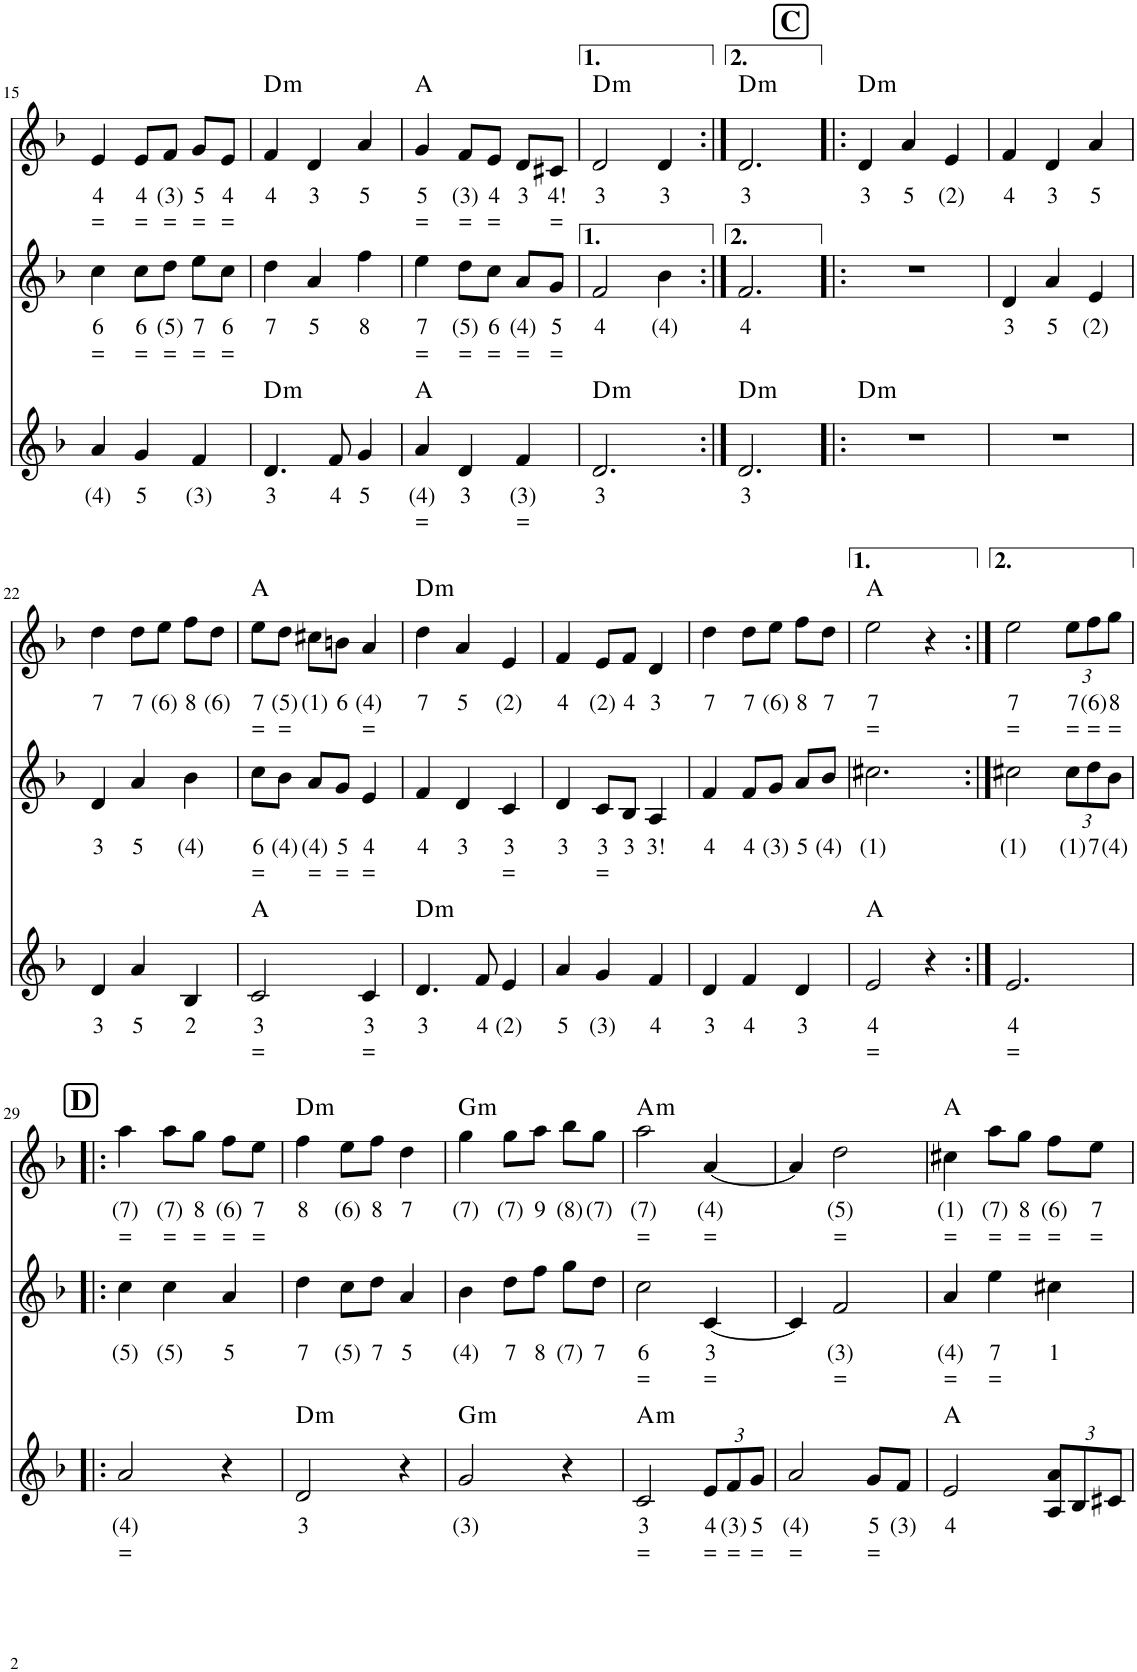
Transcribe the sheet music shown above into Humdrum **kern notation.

**kern	**text	**text	**kern	**text	**text	**kern	**text	**text	**harte
*part3	*part3	*part3	*part2	*part2	*part2	*part1	*part1	*part1	*part1
*staff3	*staff3	*staff3	*staff2	*staff2	*staff2	*staff1	*staff1	*staff1	*
*I"Stem	*	*	*I"Stem	*	*	*I"Stem	*	*	*
!!LO:PB:g=z
*clefG2	*	*	*clefG2	*	*	*clefG2	*	*	*
*k[b-]	*	*	*k[b-]	*	*	*k[b-]	*	*	*
*M3/4	*	*	*M3/4	*	*	*M3/4	*	*	*
=15	=15	=15	=15	=15	=15	=15	=15	=15	=15
!	!LO:LY:b	!	!	!LO:LY:b	!LO:LY:b	!	!LO:LY:b	!LO:LY:b	!
4a/	(4)	.	4cc\	6	=	4e/	4	=	.
!	!LO:LY:b	!	!	!LO:LY:b	!LO:LY:b	!	!LO:LY:b	!LO:LY:b	!
4g/	5	.	8cc\L	6	=	8e/L	4	=	.
!	!	!	!	!LO:LY:b	!LO:LY:b	!	!LO:LY:b	!LO:LY:b	!
.	.	.	8dd\J	(5)	=	8f/J	(3)	=	.
!	!LO:LY:b	!	!	!LO:LY:b	!LO:LY:b	!	!LO:LY:b	!LO:LY:b	!
4f/	(3)	.	8ee\L	7	=	8g/L	5	=	.
!	!	!	!	!LO:LY:b	!LO:LY:b	!	!LO:LY:b	!LO:LY:b	!
.	.	.	8cc\J	6	=	8e/J	4	=	.
=16	=16	=16	=16	=16	=16	=16	=16	=16	=16
!	!LO:LY:b	!	!	!LO:LY:b	!	!	!LO:LY:b	!	!LO:H:kt=m
4.d/	3	.	4dd\	7	.	4f/	4	.	D:min
!	!	!	!	!LO:LY:b	!	!	!LO:LY:b	!	!
.	.	.	4a/	5	.	4d/	3	.	.
!	!LO:LY:b	!	!	!	!	!	!	!	!
8f/	4	.	.	.	.	.	.	.	.
!	!LO:LY:b	!	!	!LO:LY:b	!	!	!LO:LY:b	!	!
4g/	5	.	4ff\	8	.	4a/	5	.	.
=17	=17	=17	=17	=17	=17	=17	=17	=17	=17
!	!LO:LY:b	!LO:LY:b	!	!LO:LY:b	!LO:LY:b	!	!LO:LY:b	!LO:LY:b	!LO:H:kt=N.C.
4a/	(4)	=	4ee\	7	=	4g/	5	=	N
!	!LO:LY:b	!	!	!LO:LY:b	!LO:LY:b	!	!LO:LY:b	!LO:LY:b	!
4d/	3	.	8dd\L	(5)	=	8f/L	(3)	=	.
!	!	!	!	!LO:LY:b	!LO:LY:b	!	!LO:LY:b	!LO:LY:b	!
.	.	.	8cc\J	6	=	8e/J	4	=	.
!	!LO:LY:b	!LO:LY:b	!	!LO:LY:b	!LO:LY:b	!	!LO:LY:b	!	!
4f/	(3)	=	8a/L	(4)	=	8d/L	3	.	.
!	!	!	!	!LO:LY:b	!LO:LY:b	!	!LO:LY:b	!LO:LY:b	!
.	.	.	8g/J	5	=	8c#X/J	4!	=	.
=18	=18	=18	=18	=18	=18	=18	=18	=18	=18
!	!LO:LY:b	!	!	!LO:LY:b	!	!	!LO:LY:b	!	!LO:H:kt=m
2.d/	3	.	2f/	4	.	2d/	3	.	D:min
!	!	!	!	!LO:LY:b	!	!	!LO:LY:b	!	!
.	.	.	4b-\	(4)	.	4d/	3	.	.
=19:|!	=19:|!	=19:|!	=19:|!	=19:|!	=19:|!	=19:|!	=19:|!	=19:|!	=19:|!
!	!LO:LY:b	!	!	!LO:LY:b	!	!	!LO:LY:b	!	!LO:H:kt=m
2.d/	3	.	2.f/	4	.	2.d/	3	.	D:min
!!LO:REH:place=s1:a:B:cj:fs=14:t=C
=20!|:	=20!|:	=20!|:	=20!|:	=20!|:	=20!|:	=20!|:	=20!|:	=20!|:	=20!|:
!	!	!	!	!	!	!	!LO:LY:b	!	!LO:H:kt=m
2.r	.	.	2.r	.	.	4d/	3	.	D:min
!	!	!	!	!	!	!	!LO:LY:b	!	!
.	.	.	.	.	.	4a/	5	.	.
!	!	!	!	!	!	!	!LO:LY:b	!	!
.	.	.	.	.	.	4e/	(2)	.	.
=21	=21	=21	=21	=21	=21	=21	=21	=21	=21
!	!	!	!	!LO:LY:b	!	!	!LO:LY:b	!	!
2.r	.	.	4d/	3	.	4f/	4	.	.
!	!	!	!	!LO:LY:b	!	!	!LO:LY:b	!	!
.	.	.	4a/	5	.	4d/	3	.	.
!	!	!	!	!LO:LY:b	!	!	!LO:LY:b	!	!
.	.	.	4e/	(2)	.	4a/	5	.	.
!!LO:LB:g=z
=22	=22	=22	=22	=22	=22	=22	=22	=22	=22
!	!LO:LY:b	!	!	!LO:LY:b	!	!	!LO:LY:b	!	!
4d/	3	.	4d/	3	.	4dd\	7	.	.
!	!LO:LY:b	!	!	!LO:LY:b	!	!	!LO:LY:b	!	!
4a/	5	.	4a/	5	.	8dd\L	7	.	.
!	!	!	!	!	!	!	!LO:LY:b	!	!
.	.	.	.	.	.	8ee\J	(6)	.	.
!	!LO:LY:b	!	!	!LO:LY:b	!	!	!LO:LY:b	!	!
4B-/	2	.	4b-\	(4)	.	8ff\L	8	.	.
!	!	!	!	!	!	!	!LO:LY:b	!	!
.	.	.	.	.	.	8dd\J	(6)	.	.
=23	=23	=23	=23	=23	=23	=23	=23	=23	=23
!	!LO:LY:b	!LO:LY:b	!	!LO:LY:b	!LO:LY:b	!	!LO:LY:b	!LO:LY:b	!LO:H:kt=N.C.
2c/	3	=	8cc\L	6	=	8ee\L	7	=	N
!	!	!	!	!LO:LY:b	!	!	!LO:LY:b	!LO:LY:b	!
.	.	.	8b-\J	(4)	.	8dd\J	(5)	=	.
!	!	!	!	!LO:LY:b	!LO:LY:b	!	!LO:LY:b	!	!
.	.	.	8a/L	(4)	=	8cc#X\L	(1)	.	.
!	!	!	!	!LO:LY:b	!LO:LY:b	!	!LO:LY:b	!	!
.	.	.	8g/J	5	=	8bn\J	6	.	.
!	!LO:LY:b	!LO:LY:b	!	!LO:LY:b	!LO:LY:b	!	!LO:LY:b	!LO:LY:b	!
4c/	3	=	4e/	4	=	4a/	(4)	=	.
=24	=24	=24	=24	=24	=24	=24	=24	=24	=24
!	!LO:LY:b	!	!	!LO:LY:b	!	!	!LO:LY:b	!	!LO:H:kt=m
4.d/	3	.	4f/	4	.	4dd\	7	.	D:min
!	!	!	!	!LO:LY:b	!	!	!LO:LY:b	!	!
.	.	.	4d/	3	.	4a/	5	.	.
!	!LO:LY:b	!	!	!	!	!	!	!	!
8f/	4	.	.	.	.	.	.	.	.
!	!LO:LY:b	!	!	!LO:LY:b	!LO:LY:b	!	!LO:LY:b	!	!
4e/	(2)	.	4c/	3	=	4e/	(2)	.	.
=25	=25	=25	=25	=25	=25	=25	=25	=25	=25
!	!LO:LY:b	!	!	!LO:LY:b	!	!	!LO:LY:b	!	!
4a/	5	.	4d/	3	.	4f/	4	.	.
!	!LO:LY:b	!	!	!LO:LY:b	!LO:LY:b	!	!LO:LY:b	!	!
4g/	(3)	.	8c/L	3	=	8e/L	(2)	.	.
!	!	!	!	!LO:LY:b	!	!	!LO:LY:b	!	!
.	.	.	8B-/J	3	.	8f/J	4	.	.
!	!LO:LY:b	!	!	!LO:LY:b	!	!	!LO:LY:b	!	!
4f/	4	.	4A/	3!	.	4d/	3	.	.
=26	=26	=26	=26	=26	=26	=26	=26	=26	=26
!	!LO:LY:b	!	!	!LO:LY:b	!	!	!LO:LY:b	!	!
4d/	3	.	4f/	4	.	4dd\	7	.	.
!	!LO:LY:b	!	!	!LO:LY:b	!	!	!LO:LY:b	!	!
4f/	4	.	8f/L	4	.	8dd\L	7	.	.
!	!	!	!	!LO:LY:b	!	!	!LO:LY:b	!	!
.	.	.	8g/J	(3)	.	8ee\J	(6)	.	.
!	!LO:LY:b	!	!	!LO:LY:b	!	!	!LO:LY:b	!	!
4d/	3	.	8a/L	5	.	8ff\L	8	.	.
!	!	!	!	!LO:LY:b	!	!	!LO:LY:b	!	!
.	.	.	8b-/J	(4)	.	8dd\J	7	.	.
=27	=27	=27	=27	=27	=27	=27	=27	=27	=27
!	!LO:LY:b	!LO:LY:b	!	!LO:LY:b	!	!	!LO:LY:b	!LO:LY:b	!LO:H:kt=N.C.
2e/	4	=	2.cc#X\	(1)	.	2ee\	7	=	N
4r	.	.	.	.	.	4r	.	.	.
=28:|!	=28:|!	=28:|!	=28:|!	=28:|!	=28:|!	=28:|!	=28:|!	=28:|!	=28:|!
!	!LO:LY:b	!LO:LY:b	!	!LO:LY:b	!	!	!LO:LY:b	!LO:LY:b	!
2.e/	4	=	2cc#X\	(1)	.	2ee\	7	=	.
*	*	*	*Xbrackettup	*	*	*	*	*	*
!	!	!	!	!LO:LY:b	!	!	!	!	!
*	*	*	*	*	*	*Xbrackettup	*	*	*
!	!	!	!	!	!	!	!LO:LY:b	!LO:LY:b	!
.	.	.	12cc#\L	(1)	.	12ee\L	7	=	.
!	!	!	!	!LO:LY:b	!	!	!LO:LY:b	!LO:LY:b	!
.	.	.	12dd\	7	.	12ff\	(6)	=	.
!	!	!	!	!LO:LY:b	!	!	!LO:LY:b	!LO:LY:b	!
.	.	.	12b-\J	(4)	.	12gg\J	8	=	.
!!LO:LB:g=z
!!LO:REH:place=s1:a:B:cj:fs=14:t=D
=29!|:	=29!|:	=29!|:	=29!|:	=29!|:	=29!|:	=29!|:	=29!|:	=29!|:	=29!|:
!	!LO:LY:b	!LO:LY:b	!	!LO:LY:b	!	!	!LO:LY:b	!LO:LY:b	!
2a/	(4)	=	4cc\	(5)	.	4aa\	(7)	=	.
!	!	!	!	!LO:LY:b	!	!	!LO:LY:b	!LO:LY:b	!
.	.	.	4cc\	(5)	.	8aa\L	(7)	=	.
!	!	!	!	!	!	!	!LO:LY:b	!LO:LY:b	!
.	.	.	.	.	.	8gg\J	8	=	.
!	!	!	!	!LO:LY:b	!	!	!LO:LY:b	!LO:LY:b	!
4r	.	.	4a/	5	.	8ff\L	(6)	=	.
!	!	!	!	!	!	!	!LO:LY:b	!LO:LY:b	!
.	.	.	.	.	.	8ee\J	7	=	.
=30	=30	=30	=30	=30	=30	=30	=30	=30	=30
!	!LO:LY:b	!	!	!LO:LY:b	!	!	!LO:LY:b	!	!LO:H:kt=m
2d/	3	.	4dd\	7	.	4ff\	8	.	D:min
!	!	!	!	!LO:LY:b	!	!	!LO:LY:b	!	!
.	.	.	8cc\L	(5)	.	8ee\L	(6)	.	.
!	!	!	!	!LO:LY:b	!	!	!LO:LY:b	!	!
.	.	.	8dd\J	7	.	8ff\J	8	.	.
!	!	!	!	!LO:LY:b	!	!	!LO:LY:b	!	!
4r	.	.	4a/	5	.	4dd\	7	.	.
=31	=31	=31	=31	=31	=31	=31	=31	=31	=31
!	!LO:LY:b	!	!	!LO:LY:b	!	!	!LO:LY:b	!	!LO:H:kt=m
2g/	(3)	.	4b-\	(4)	.	4gg\	(7)	.	G:min
!	!	!	!	!LO:LY:b	!	!	!LO:LY:b	!	!
.	.	.	8dd\L	7	.	8gg\L	(7)	.	.
!	!	!	!	!LO:LY:b	!	!	!LO:LY:b	!	!
.	.	.	8ff\J	8	.	8aa\J	9	.	.
!	!	!	!	!LO:LY:b	!	!	!LO:LY:b	!	!
4r	.	.	8gg\L	(7)	.	8bb-\L	(8)	.	.
!	!	!	!	!LO:LY:b	!	!	!LO:LY:b	!	!
.	.	.	8dd\J	7	.	8gg\J	(7)	.	.
=32	=32	=32	=32	=32	=32	=32	=32	=32	=32
!	!LO:LY:b	!LO:LY:b	!	!LO:LY:b	!LO:LY:b	!	!LO:LY:b	!LO:LY:b	!LO:H:kt=m
2c/	3	=	2cc\	6	=	2aa\	(7)	=	A:min
*Xbrackettup	*	*	*	*	*	*	*	*	*
!	!LO:LY:b	!LO:LY:b	!	!LO:LY:b	!LO:LY:b	!	!LO:LY:b	!LO:LY:b	!
12e/L	4	=	[4c/	3	=	[4a/	(4)	=	.
!	!LO:LY:b	!LO:LY:b	!	!	!	!	!	!	!
12f/	(3)	=	.	.	.	.	.	.	.
!	!LO:LY:b	!LO:LY:b	!	!	!	!	!	!	!
12g/J	5	=	.	.	.	.	.	.	.
=33	=33	=33	=33	=33	=33	=33	=33	=33	=33
!	!LO:LY:b	!LO:LY:b	!	!	!	!	!	!	!
2a/	(4)	=	4c/]	.	.	4a/]	.	.	.
!	!	!	!	!LO:LY:b	!LO:LY:b	!	!LO:LY:b	!LO:LY:b	!
.	.	.	2f/	(3)	=	2dd\	(5)	=	.
!	!LO:LY:b	!LO:LY:b	!	!	!	!	!	!	!
8g/L	5	=	.	.	.	.	.	.	.
!	!LO:LY:b	!	!	!	!	!	!	!	!
8f/J	(3)	.	.	.	.	.	.	.	.
=34	=34	=34	=34	=34	=34	=34	=34	=34	=34
!	!LO:LY:b	!	!	!LO:LY:b	!LO:LY:b	!	!LO:LY:b	!LO:LY:b	!LO:H:kt=N.C.
2e/	4	.	4a/	(4)	=	4cc#X\	(1)	=	N
!	!	!	!	!LO:LY:b	!LO:LY:b	!	!LO:LY:b	!LO:LY:b	!
.	.	.	4ee\	7	=	8aa\L	(7)	=	.
!	!	!	!	!	!	!	!LO:LY:b	!LO:LY:b	!
.	.	.	.	.	.	8gg\J	8	=	.
!	!	!	!	!LO:LY:b	!	!	!LO:LY:b	!LO:LY:b	!
12A/ 12a/L	.	.	4cc#X\	1	.	8ff\L	(6)	=	.
12B-/	.	.	.	.	.	.	.	.	.
!	!	!	!	!	!	!	!LO:LY:b	!LO:LY:b	!
.	.	.	.	.	.	8ee\J	7	=	.
12c#X/J	.	.	.	.	.	.	.	.	.
=	=	=	=	=	=	=	=	=	=
*-	*-	*-	*-	*-	*-	*-	*-	*-	*-
